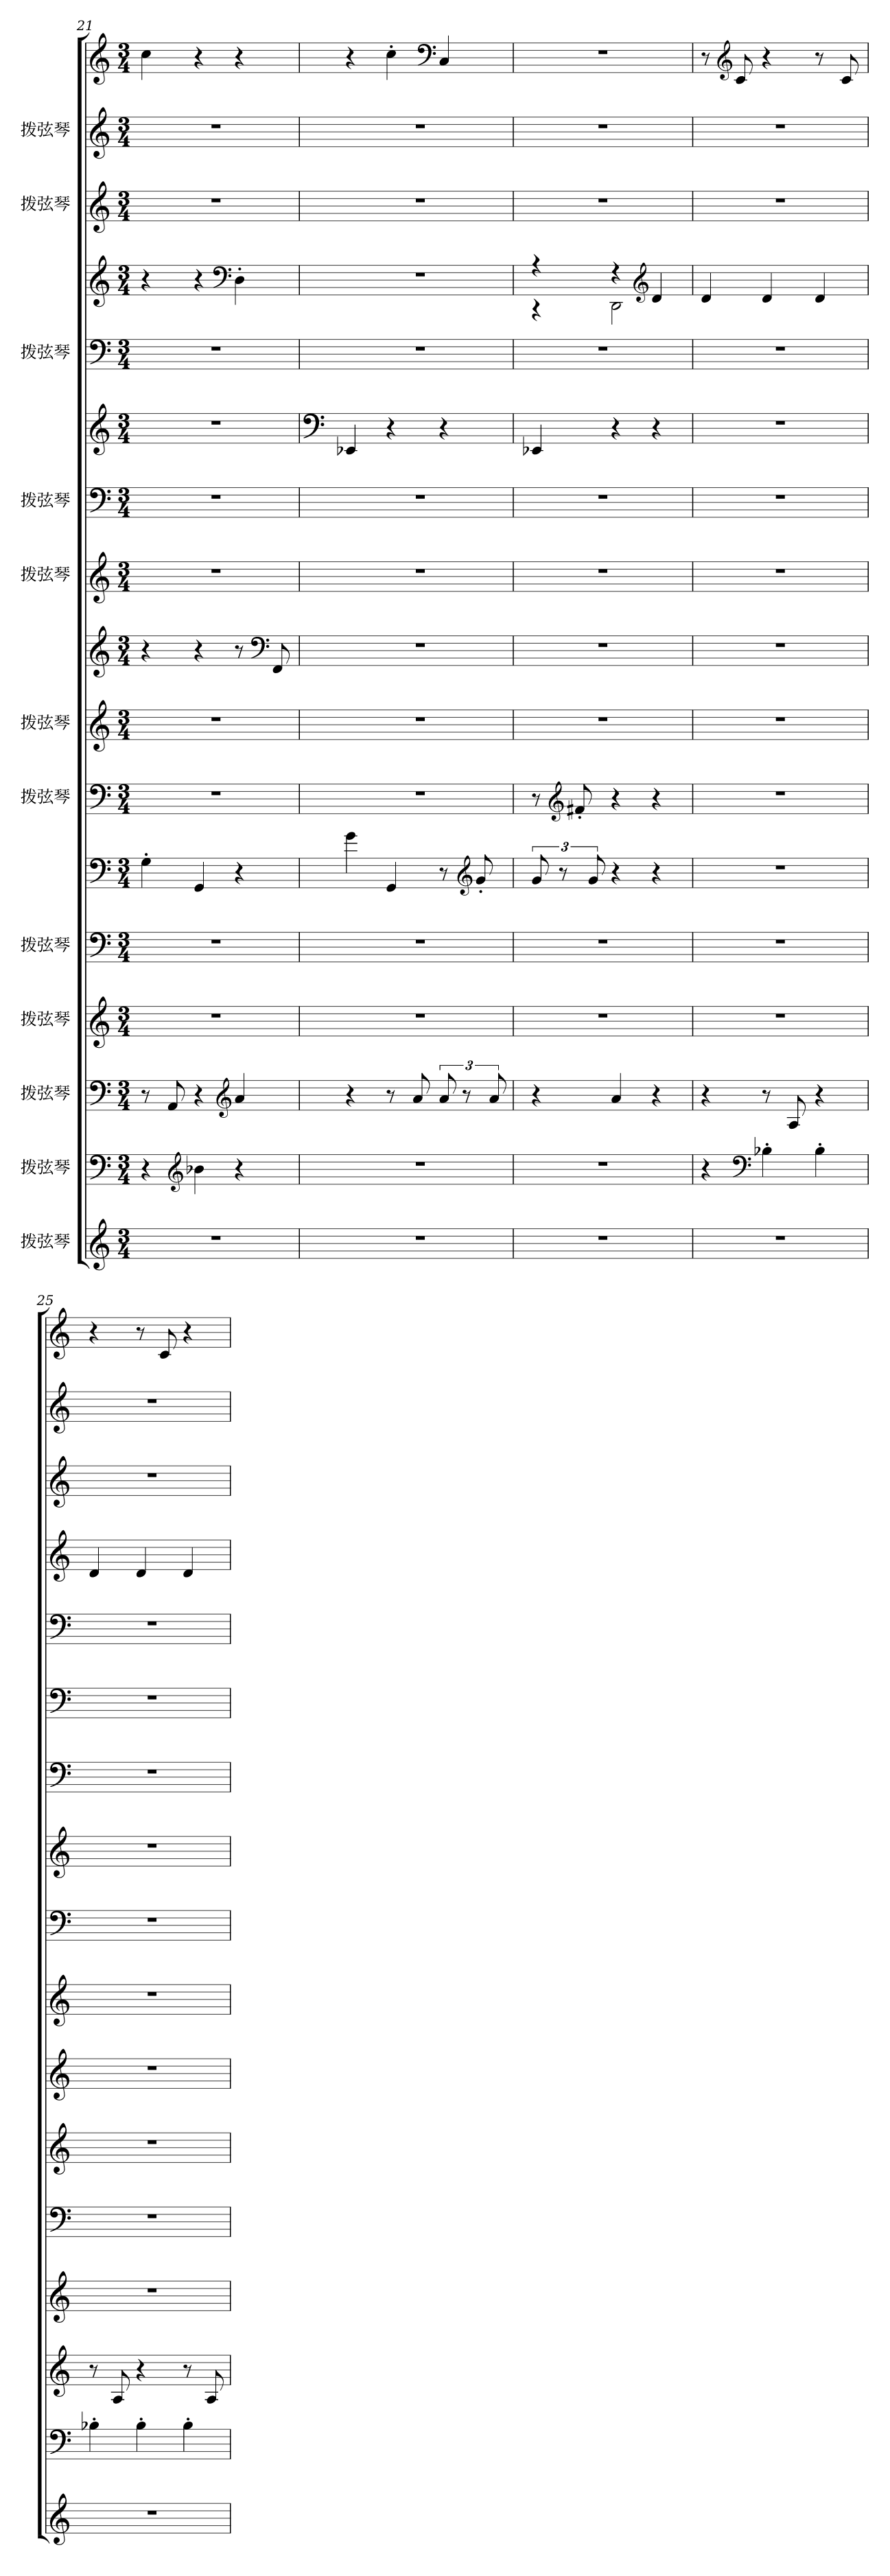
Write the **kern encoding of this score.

**kern	**kern	**kern	**kern	**kern	**kern	**kern	**kern	**kern	**kern	**kern	**kern	**kern	**kern	**kern	**kern	**kern
*part12	*part11	*part10	*part9	*part8	*part8	*part7	*part6	*part6	*part5	*part4	*part4	*part3	*part3	*part2	*part1	*part1
*staff17	*staff16	*staff15	*staff14	*staff13	*staff12	*staff11	*staff10	*staff9	*staff8	*staff7	*staff6	*staff5	*staff4	*staff3	*staff2	*staff1
*I"拨弦琴	*I"拨弦琴	*I"拨弦琴	*I"拨弦琴	*I"拨弦琴	*	*I"拨弦琴	*I"拨弦琴	*	*I"拨弦琴	*I"拨弦琴	*	*I"拨弦琴	*	*I"拨弦琴	*I"拨弦琴	*
*clefG2	*clefF4	*clefF4	*clefG2	*clefF4	*clefF4	*clefF4	*clefG2	*clefG2	*clefG2	*clefF4	*clefG2	*clefF4	*clefG2	*clefG2	*clefG2	*clefG2
*k[]	*k[]	*k[]	*k[]	*k[]	*k[]	*k[]	*k[]	*k[]	*k[]	*k[]	*k[]	*k[]	*k[]	*k[]	*k[]	*k[]
*M3/4	*M3/4	*M3/4	*M3/4	*M3/4	*M3/4	*M3/4	*M3/4	*M3/4	*M3/4	*M3/4	*M3/4	*M3/4	*M3/4	*M3/4	*M3/4	*M3/4
=21	=21	=21	=21	=21	=21	=21	=21	=21	=21	=21	=21	=21	=21	=21	=21	=21
2.r	4r	8r	2.r	2.r	4G'\	2.r	2.r	4r	2.r	2.r	2.r	2.r	4r	2.r	2.r	4cc\
.	.	8AA/	.	.	.	.	.	.	.	.	.	.	.	.	.	.
*	*clefG2	*	*	*	*	*	*	*	*	*	*	*	*	*	*	*
.	4b-X\	4r	.	.	4GG/	.	.	4r	.	.	.	.	4r	.	.	4r
*	*	*clefG2	*	*	*	*	*	*	*	*	*	*	*clefF4	*	*	*
.	4r	4a/	.	.	4r	.	.	8r	.	.	.	.	4D'\	.	.	4r
*	*	*	*	*	*	*	*	*clefF4	*	*	*	*	*	*	*	*
.	.	.	.	.	.	.	.	8FF/	.	.	.	.	.	.	.	.
!!LO:PB:g=z
=22	=22	=22	=22	=22	=22	=22	=22	=22	=22	=22	=22	=22	=22	=22	=22	=22
*	*	*	*	*	*	*	*	*	*	*	*clefF4	*	*	*	*	*
2.r	2.r	4r	2.r	2.r	4g\	2.r	2.r	2.r	2.r	2.r	4EE-X/	2.r	2.r	2.r	2.r	4r
.	.	8r	.	.	4GG/	.	.	.	.	.	4r	.	.	.	.	4cc'\
.	.	8a/	.	.	.	.	.	.	.	.	.	.	.	.	.	.
*	*	*	*	*	*	*	*	*	*	*	*	*	*	*	*	*clefF4
.	.	12a/	.	.	8r	.	.	.	.	.	4r	.	.	.	.	4C/
.	.	12r	.	.	.	.	.	.	.	.	.	.	.	.	.	.
*	*	*	*	*	*clefG2	*	*	*	*	*	*	*	*	*	*	*
.	.	.	.	.	8g'/	.	.	.	.	.	.	.	.	.	.	.
.	.	12a/	.	.	.	.	.	.	.	.	.	.	.	.	.	.
=23	=23	=23	=23	=23	=23	=23	=23	=23	=23	=23	=23	=23	=23	=23	=23	=23
*	*	*	*	*	*	*	*	*	*	*	*	*	*^	*	*	*
2.r	2.r	4r	2.r	2.r	12g/	8r	2.r	2.r	2.r	2.r	4EE-X/	2.r	4r	4r	2.r	2.r	2.r
.	.	.	.	.	12r	.	.	.	.	.	.	.	.	.	.	.	.
*	*	*	*	*	*	*clefG2	*	*	*	*	*	*	*	*	*	*	*
.	.	.	.	.	.	8f#X'/	.	.	.	.	.	.	.	.	.	.	.
.	.	.	.	.	12g/	.	.	.	.	.	.	.	.	.	.	.	.
.	.	4a/	.	.	4r	4r	.	.	.	.	4r	.	4r	2DD\	.	.	.
*	*	*	*	*	*	*	*	*	*	*	*	*	*clefG2	*	*	*	*
.	.	4r	.	.	4r	4r	.	.	.	.	4r	.	4d/	.	.	.	.
*	*	*	*	*	*	*	*	*	*	*	*	*	*v	*v	*	*	*
=24	=24	=24	=24	=24	=24	=24	=24	=24	=24	=24	=24	=24	=24	=24	=24	=24
2.r	4r	4r	2.r	2.r	2.r	2.r	2.r	2.r	2.r	2.r	2.r	2.r	4d/	2.r	2.r	8r
*	*	*	*	*	*	*	*	*	*	*	*	*	*	*	*	*clefG2
.	.	.	.	.	.	.	.	.	.	.	.	.	.	.	.	8c/
*	*clefF4	*	*	*	*	*	*	*	*	*	*	*	*	*	*	*
.	4B-X'\	8r	.	.	.	.	.	.	.	.	.	.	4d/	.	.	4r
.	.	8A/	.	.	.	.	.	.	.	.	.	.	.	.	.	.
.	4B-'\	4r	.	.	.	.	.	.	.	.	.	.	4d/	.	.	8r
.	.	.	.	.	.	.	.	.	.	.	.	.	.	.	.	8c/
=25	=25	=25	=25	=25	=25	=25	=25	=25	=25	=25	=25	=25	=25	=25	=25	=25
2.r	4B-X'\	8r	2.r	2.r	2.r	2.r	2.r	2.r	2.r	2.r	2.r	2.r	4d/	2.r	2.r	4r
.	.	8A/	.	.	.	.	.	.	.	.	.	.	.	.	.	.
.	4B-'\	4r	.	.	.	.	.	.	.	.	.	.	4d/	.	.	8r
.	.	.	.	.	.	.	.	.	.	.	.	.	.	.	.	8c/
.	4B-'\	8r	.	.	.	.	.	.	.	.	.	.	4d/	.	.	4r
.	.	8A/	.	.	.	.	.	.	.	.	.	.	.	.	.	.
=	=	=	=	=	=	=	=	=	=	=	=	=	=	=	=	=
*-	*-	*-	*-	*-	*-	*-	*-	*-	*-	*-	*-	*-	*-	*-	*-	*-
